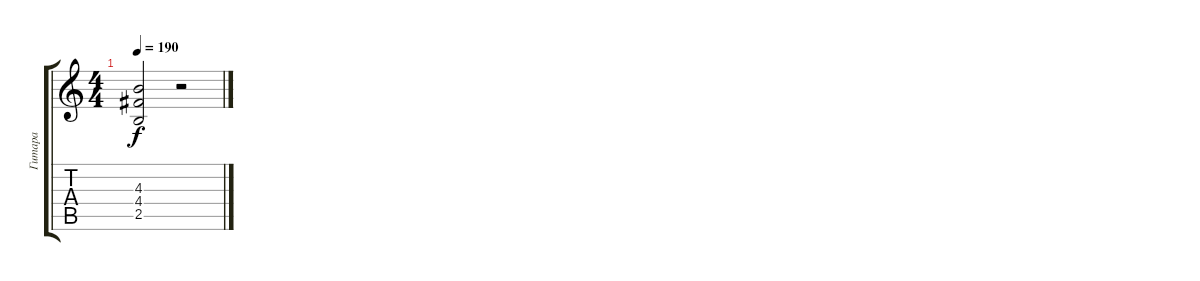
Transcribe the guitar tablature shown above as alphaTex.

\track ("Гитара" "Гитара") {instrument distortionguitar}
\staff {score tabs}
\tuning (E4 B3 G3 D3 A2 E2) {hide}
\ts (4 4)
\tempo 190
\clef g2
\ks c
(4.3 4.4 2.5).2{dy f} r.2
